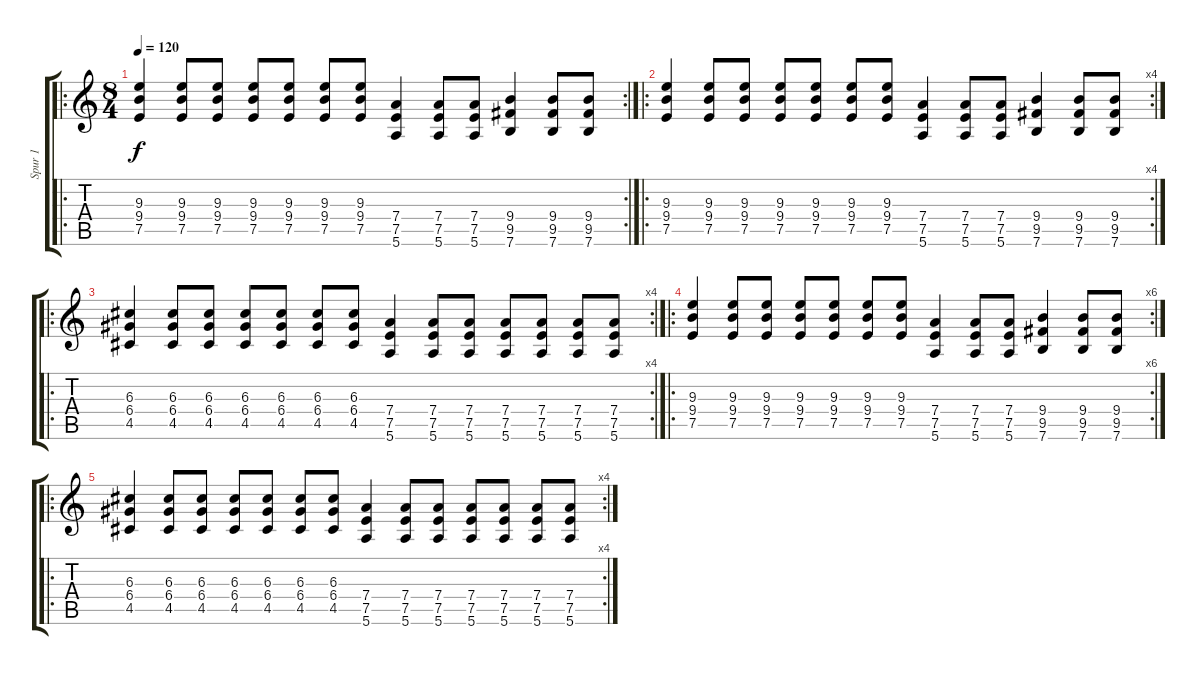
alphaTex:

\track ("Spur 1" "Spur 1") {instrument distortionguitar}
\staff {score tabs}
\tuning (E4 B3 G3 D3 A2 E2) {hide}
\ro
\rc 2
\ts (8 4)
\tempo 120
\clef g2
\ks c
(9.3 9.4 7.5).4{dy f instrument distortionguitar} (9.3 9.4 7.5).8 (9.3 9.4 7.5).8 (9.3 9.4 7.5).8 (9.3 9.4 7.5).8 (9.3 9.4 7.5).8 (9.3 9.4 7.5).8 (7.4 7.5 5.6).4 (7.4 7.5 5.6).8 (7.4 7.5 5.6).8 (9.4 9.5 7.6).4 (9.4 9.5 7.6).8 (9.4 9.5 7.6).8 |
\ro
\rc 4
(9.3 9.4 7.5).4 (9.3 9.4 7.5).8 (9.3 9.4 7.5).8 (9.3 9.4 7.5).8 (9.3 9.4 7.5).8 (9.3 9.4 7.5).8 (9.3 9.4 7.5).8 (7.4 7.5 5.6).4 (7.4 7.5 5.6).8 (7.4 7.5 5.6).8 (9.4 9.5 7.6).4 (9.4 9.5 7.6).8 (9.4 9.5 7.6).8 |
\ro
\rc 4
(6.3 6.4 4.5).4 (6.3 6.4 4.5).8 (6.3 6.4 4.5).8 (6.3 6.4 4.5).8 (6.3 6.4 4.5).8 (6.3 6.4 4.5).8 (6.3 6.4 4.5).8 (7.4 7.5 5.6).4 (7.4 7.5 5.6).8 (7.4 7.5 5.6).8 (7.4 7.5 5.6).8 (7.4 7.5 5.6).8 (7.4 7.5 5.6).8 (7.4 7.5 5.6).8 |
\ro
\rc 6
(9.3 9.4 7.5).4 (9.3 9.4 7.5).8 (9.3 9.4 7.5).8 (9.3 9.4 7.5).8 (9.3 9.4 7.5).8 (9.3 9.4 7.5).8 (9.3 9.4 7.5).8 (7.4 7.5 5.6).4 (7.4 7.5 5.6).8 (7.4 7.5 5.6).8 (9.4 9.5 7.6).4 (9.4 9.5 7.6).8 (9.4 9.5 7.6).8 |
\ro
\rc 4
(6.3 6.4 4.5).4 (6.3 6.4 4.5).8 (6.3 6.4 4.5).8 (6.3 6.4 4.5).8 (6.3 6.4 4.5).8 (6.3 6.4 4.5).8 (6.3 6.4 4.5).8 (7.4 7.5 5.6).4 (7.4 7.5 5.6).8 (7.4 7.5 5.6).8 (7.4 7.5 5.6).8 (7.4 7.5 5.6).8 (7.4 7.5 5.6).8 (7.4 7.5 5.6).8
